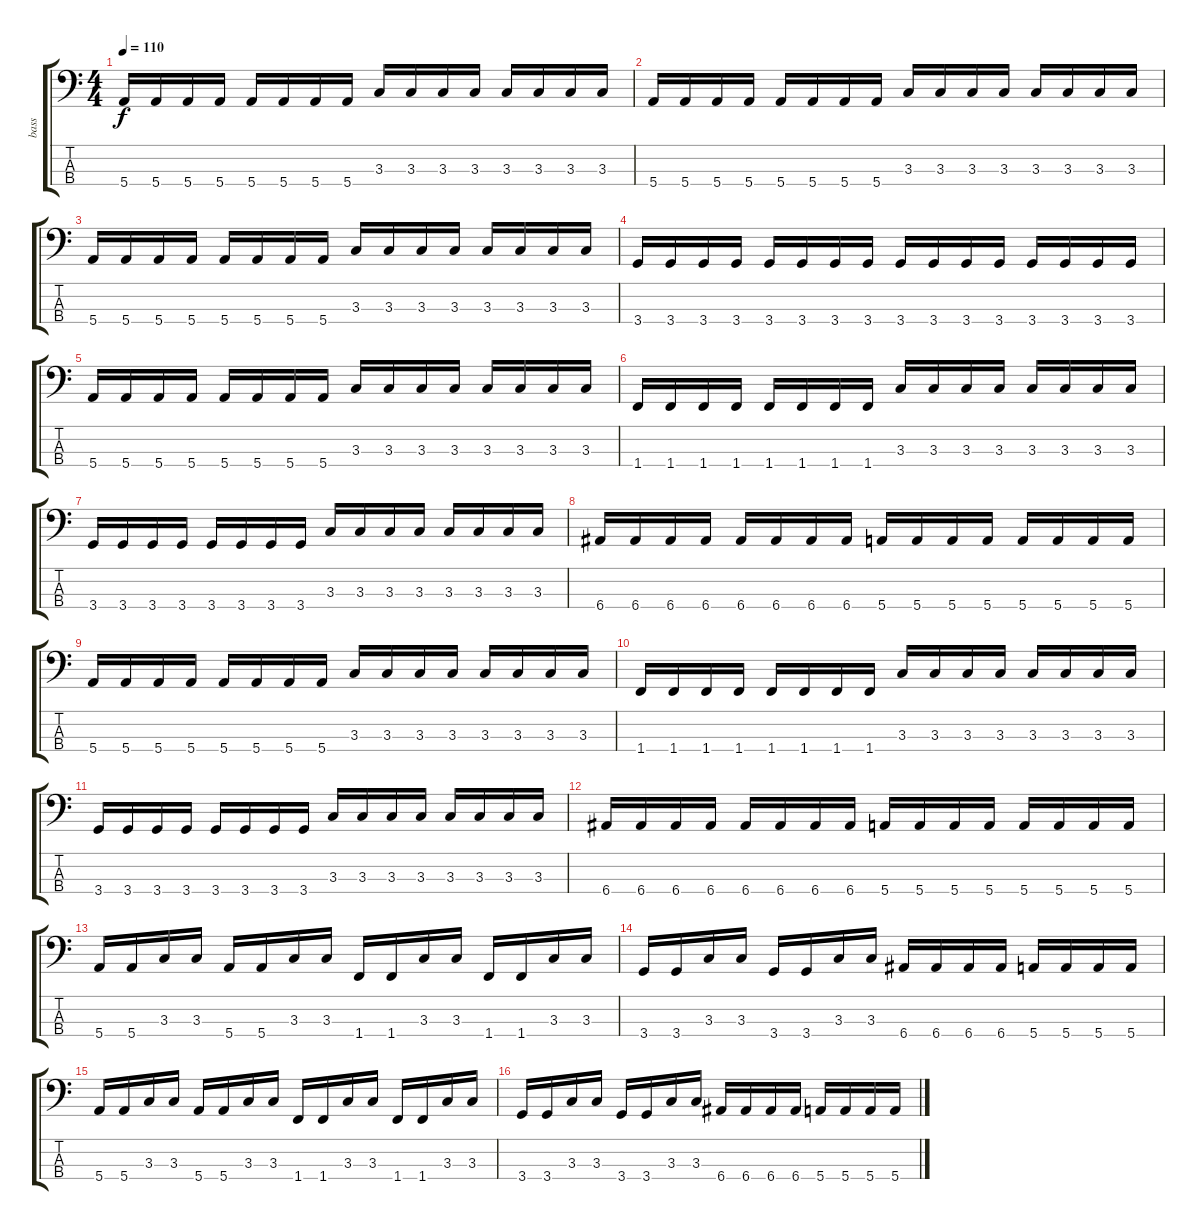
\track ("bass" "bass") {instrument electricbassfinger}
\staff {score tabs}
\tuning (G2 D2 A1 E1) {hide}
\ts (4 4)
\tempo 110
\clef f4
\ks c
5.4.16{dy f} 5.4.16 5.4.16 5.4.16 5.4.16 5.4.16 5.4.16 5.4.16 3.3.16 3.3.16 3.3.16 3.3.16 3.3.16 3.3.16 3.3.16 3.3.16 |
5.4.16 5.4.16 5.4.16 5.4.16 5.4.16 5.4.16 5.4.16 5.4.16 3.3.16 3.3.16 3.3.16 3.3.16 3.3.16 3.3.16 3.3.16 3.3.16 |
5.4.16 5.4.16 5.4.16 5.4.16 5.4.16 5.4.16 5.4.16 5.4.16 3.3.16 3.3.16 3.3.16 3.3.16 3.3.16 3.3.16 3.3.16 3.3.16 |
3.4.16 3.4.16 3.4.16 3.4.16 3.4.16 3.4.16 3.4.16 3.4.16 3.4.16 3.4.16 3.4.16 3.4.16 3.4.16 3.4.16 3.4.16 3.4.16 |
5.4.16 5.4.16 5.4.16 5.4.16 5.4.16 5.4.16 5.4.16 5.4.16 3.3.16 3.3.16 3.3.16 3.3.16 3.3.16 3.3.16 3.3.16 3.3.16 |
1.4.16 1.4.16 1.4.16 1.4.16 1.4.16 1.4.16 1.4.16 1.4.16 3.3.16 3.3.16 3.3.16 3.3.16 3.3.16 3.3.16 3.3.16 3.3.16 |
3.4.16 3.4.16 3.4.16 3.4.16 3.4.16 3.4.16 3.4.16 3.4.16 3.3.16 3.3.16 3.3.16 3.3.16 3.3.16 3.3.16 3.3.16 3.3.16 |
6.4.16 6.4.16 6.4.16 6.4.16 6.4.16 6.4.16 6.4.16 6.4.16 5.4.16 5.4.16 5.4.16 5.4.16 5.4.16 5.4.16 5.4.16 5.4.16 |
5.4.16 5.4.16 5.4.16 5.4.16 5.4.16 5.4.16 5.4.16 5.4.16 3.3.16 3.3.16 3.3.16 3.3.16 3.3.16 3.3.16 3.3.16 3.3.16 |
1.4.16 1.4.16 1.4.16 1.4.16 1.4.16 1.4.16 1.4.16 1.4.16 3.3.16 3.3.16 3.3.16 3.3.16 3.3.16 3.3.16 3.3.16 3.3.16 |
3.4.16 3.4.16 3.4.16 3.4.16 3.4.16 3.4.16 3.4.16 3.4.16 3.3.16 3.3.16 3.3.16 3.3.16 3.3.16 3.3.16 3.3.16 3.3.16 |
6.4.16 6.4.16 6.4.16 6.4.16 6.4.16 6.4.16 6.4.16 6.4.16 5.4.16 5.4.16 5.4.16 5.4.16 5.4.16 5.4.16 5.4.16 5.4.16 |
5.4.16 5.4.16 3.3.16 3.3.16 5.4.16 5.4.16 3.3.16 3.3.16 1.4.16 1.4.16 3.3.16 3.3.16 1.4.16 1.4.16 3.3.16 3.3.16 |
3.4.16 3.4.16 3.3.16 3.3.16 3.4.16 3.4.16 3.3.16 3.3.16 6.4.16 6.4.16 6.4.16 6.4.16 5.4.16 5.4.16 5.4.16 5.4.16 |
5.4.16 5.4.16 3.3.16 3.3.16 5.4.16 5.4.16 3.3.16 3.3.16 1.4.16 1.4.16 3.3.16 3.3.16 1.4.16 1.4.16 3.3.16 3.3.16 |
3.4.16 3.4.16 3.3.16 3.3.16 3.4.16 3.4.16 3.3.16 3.3.16 6.4.16 6.4.16 6.4.16 6.4.16 5.4.16 5.4.16 5.4.16 5.4.16
